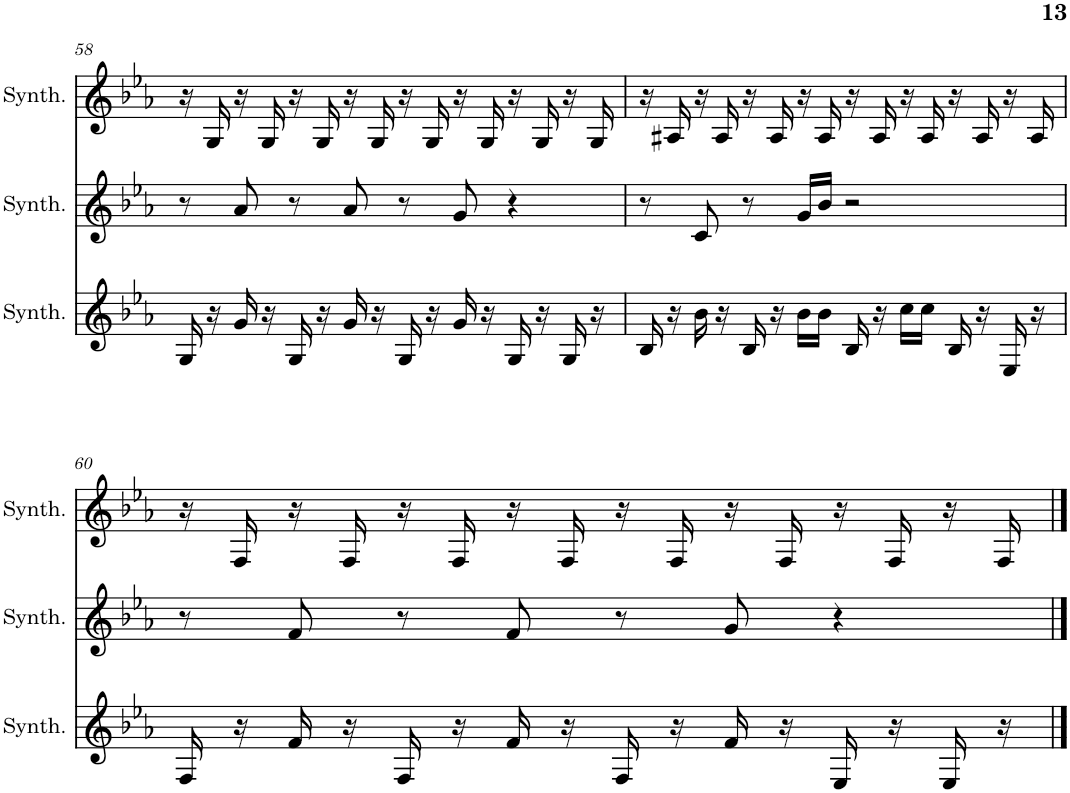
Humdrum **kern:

**kern	**kern	**kern
*part3	*part2	*part1
*staff3	*staff2	*staff1
*I"Saw Synthesizer	*I"Saw Synthesizer	*I"Saw Synthesizer
*I'Synth.	*I'Synth.	*I'Synth.
!!LO:PB:g=z
*clefG2	*clefG2	*clefG2
*k[b-e-a-]	*k[b-e-a-]	*k[b-e-a-]
*M4/4	*M4/4	*M4/4
=58	=58	=58
16G/	8r	16r
16r	.	16G/
16g/	8a-/	16r
16r	.	16G/
16G/	8r	16r
16r	.	16G/
16g/	8a-/	16r
16r	.	16G/
16G/	8r	16r
16r	.	16G/
16g/	8g/	16r
16r	.	16G/
16G/	4r	16r
16r	.	16G/
16G/	.	16r
16r	.	16G/
=59	=59	=59
16B-/	8r	16r
16r	.	16A#X/
16b-\	8c/	16r
16r	.	16A#/
16B-/	8r	16r
16r	.	16A#/
16b-\LL	16g/LL	16r
16b-\JJ	16b-/JJ	16A#/
16B-/	2r	16r
16r	.	16A#/
16cc\LL	.	16r
16cc\JJ	.	16A#/
16B-/	.	16r
16r	.	16A#/
16E-/	.	16r
16r	.	16A#/
!!LO:LB:g=z
=60	=60	=60
16F/	8r	16r
16r	.	16F/
16f/	8f/	16r
16r	.	16F/
16F/	8r	16r
16r	.	16F/
16f/	8f/	16r
16r	.	16F/
16F/	8r	16r
16r	.	16F/
16f/	8g/	16r
16r	.	16F/
16E-/	4r	16r
16r	.	16F/
16E-/	.	16r
16r	.	16F/
==	==	==
*-	*-	*-
